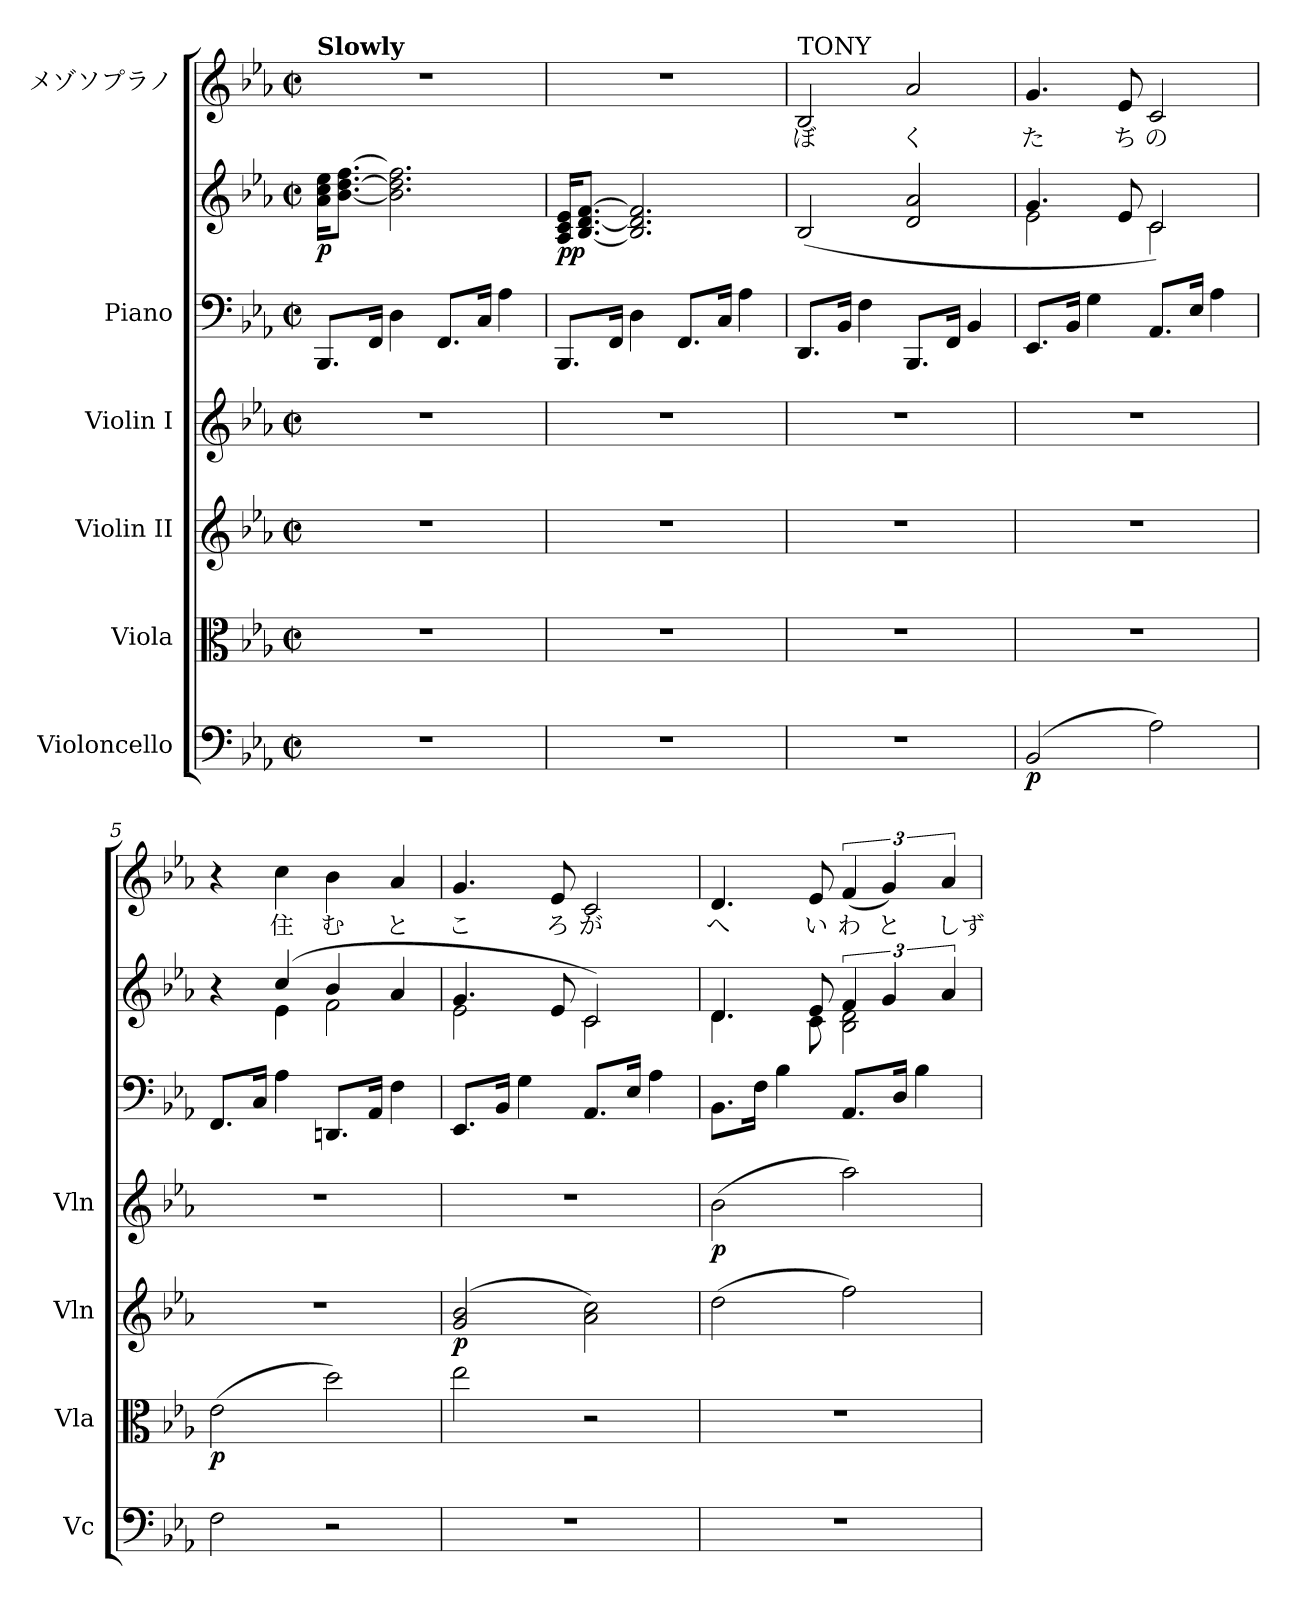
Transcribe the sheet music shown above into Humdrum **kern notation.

**kern	**dynam	**kern	**dynam	**kern	**dynam	**kern	**dynam	**kern	**kern	**dynam	**kern	**text
*part6	*part6	*part5	*part5	*part4	*part4	*part3	*part3	*part2	*part2	*part2	*part1	*part1
*staff7	*staff7	*staff6	*staff6	*staff5	*staff5	*staff4	*staff4	*staff3	*staff2	*staff2/3	*staff1	*staff1
*I"Violoncello	*	*I"Viola	*	*I"Violin II	*	*I"Violin I	*	*I"Piano	*	*	*I"メゾソプラノ	*
*I'Vc	*	*I'Vla	*	*I'Vln	*	*I'Vln	*	*	*	*	*	*
*clefF4	*	*clefC3	*	*clefG2	*	*clefG2	*	*clefF4	*clefG2	*	*clefG2	*
*k[b-e-a-]	*	*k[b-e-a-]	*	*k[b-e-a-]	*	*k[b-e-a-]	*	*k[b-e-a-]	*k[b-e-a-]	*	*k[b-e-a-]	*
*M2/2	*	*M2/2	*	*M2/2	*	*M2/2	*	*M2/2	*M2/2	*	*M2/2	*
*met(c|)	*	*met(c|)	*	*met(c|)	*	*met(c|)	*	*met(c|)	*met(c|)	*	*met(c|)	*
=1	=1	=1	=1	=1	=1	=1	=1	=1	=1	=1	=1	=1
!	!	!	!	!	!	!	!	!	!	!	!LO:TX:a:B:t=Slowly	!
!	!	!	!	!	!	!	!	!	!	!LO:DY:b	!	!
1r	.	1r	.	1r	.	1r	.	8.BBB-/L	16a-\ 16cc\ 16ee-\KL	p	1r	.
.	.	.	.	.	.	.	.	.	[8.b-\ [8.dd\ [8.ff\J	.	.	.
.	.	.	.	.	.	.	.	16FF/Jk	.	.	.	.
.	.	.	.	.	.	.	.	4D\	2.b-\] 2.dd\] 2.ff\]	.	.	.
.	.	.	.	.	.	.	.	8.FF/L	.	.	.	.
.	.	.	.	.	.	.	.	16C/Jk	.	.	.	.
.	.	.	.	.	.	.	.	4A-\	.	.	.	.
=2	=2	=2	=2	=2	=2	=2	=2	=2	=2	=2	=2	=2
!	!	!	!	!	!	!	!	!	!	!LO:DY:b	!	!
1r	.	1r	.	1r	.	1r	.	8.BBB-/L	16A-/ 16c/ 16e-/KL	pp	1r	.
.	.	.	.	.	.	.	.	.	[8.B-/ [8.d/ [8.f/J	.	.	.
.	.	.	.	.	.	.	.	16FF/Jk	.	.	.	.
.	.	.	.	.	.	.	.	4D\	2.B-/] 2.d/] 2.f/]	.	.	.
.	.	.	.	.	.	.	.	8.FF/L	.	.	.	.
.	.	.	.	.	.	.	.	16C/Jk	.	.	.	.
.	.	.	.	.	.	.	.	4A-\	.	.	.	.
=3	=3	=3	=3	=3	=3	=3	=3	=3	=3	=3	=3	=3
!	!	!	!	!	!	!	!	!	!	!	!LO:TX:a:t=TONY	!
!	!	!	!	!	!	!	!	!	!	!	!	!LO:LY:b
1r	.	1r	.	1r	.	1r	.	8.DD/L	(>2B-/	.	2B-/	ぼ
.	.	.	.	.	.	.	.	16BB-/Jk	.	.	.	.
.	.	.	.	.	.	.	.	4F\	.	.	.	.
!	!	!	!	!	!	!	!	!	!	!	!	!LO:LY:b
.	.	.	.	.	.	.	.	8.BBB-/L	2d/ 2a-/	.	2a-/	く
.	.	.	.	.	.	.	.	16FF/Jk	.	.	.	.
.	.	.	.	.	.	.	.	4BB-/	.	.	.	.
=4	=4	=4	=4	=4	=4	=4	=4	=4	=4	=4	=4	=4
*	*	*	*	*	*	*	*	*	*^	*	*	*
!	!LO:DY:b	!	!	!	!	!	!	!	!	!	!	!	!LO:LY:b
(>2BB-/	p	1r	.	1r	.	1r	.	8.EE-/L	4.g/	2e-\	.	4.g/	た
.	.	.	.	.	.	.	.	16BB-/Jk	.	.	.	.	.
.	.	.	.	.	.	.	.	4G\	.	.	.	.	.
!	!	!	!	!	!	!	!	!	!	!	!	!	!LO:LY:b
.	.	.	.	.	.	.	.	.	8e-/	.	.	8e-/	ち
!	!	!	!	!	!	!	!	!	!	!	!	!	!LO:LY:b
2A-\)	.	.	.	.	.	.	.	8.AA-/L	2c/)	2c\	.	2c/	の
.	.	.	.	.	.	.	.	16E-/Jk	.	.	.	.	.
.	.	.	.	.	.	.	.	4A-\	.	.	.	.	.
=5	=5	=5	=5	=5	=5	=5	=5	=5	=5	=5	=5	=5	=5
!	!	!	!LO:DY:b	!	!	!	!	!	!	!	!	!	!
2F\	.	(>2e-\	p	1r	.	1r	.	8.FF/L	4r	4ryy	.	4r	.
.	.	.	.	.	.	.	.	16C/Jk	.	.	.	.	.
!	!	!	!	!	!	!	!	!	!	!	!	!	!LO:LY:b
.	.	.	.	.	.	.	.	4A-\	(>4cc/	4e-\	.	4cc\	住
!	!	!	!	!	!	!	!	!	!	!	!	!	!LO:LY:b
2r	.	2dd\)	.	.	.	.	.	8.DDn/L	4b-/	2f\	.	4b-\	む
.	.	.	.	.	.	.	.	16AA-/Jk	.	.	.	.	.
!	!	!	!	!	!	!	!	!	!	!	!	!	!LO:LY:b
.	.	.	.	.	.	.	.	4F\	4a-/	.	.	4a-/	と
=6	=6	=6	=6	=6	=6	=6	=6	=6	=6	=6	=6	=6	=6
!	!	!	!	!	!LO:DY:b	!	!	!	!	!	!	!	!LO:LY:b
1r	.	2ee-\	.	(>2g/ 2b-/	p	1r	.	8.EE-/L	4.g/	2e-\	.	4.g/	こ
.	.	.	.	.	.	.	.	16BB-/Jk	.	.	.	.	.
.	.	.	.	.	.	.	.	4G\	.	.	.	.	.
!	!	!	!	!	!	!	!	!	!	!	!	!	!LO:LY:b
.	.	.	.	.	.	.	.	.	8e-/	.	.	8e-/	ろ
!	!	!	!	!	!	!	!	!	!	!	!	!	!LO:LY:b
.	.	2r	.	2a-\ 2cc\)	.	.	.	8.AA-/L	2c/)	2c\	.	2c/	が
.	.	.	.	.	.	.	.	16E-/Jk	.	.	.	.	.
.	.	.	.	.	.	.	.	4A-\	.	.	.	.	.
!!LO:LB:g=z
=7	=7	=7	=7	=7	=7	=7	=7	=7	=7	=7	=7	=7	=7
!	!	!	!	!	!	!	!LO:DY:b	!	!	!	!	!	!LO:LY:b
1r	.	1r	.	(>2dd\	.	(>2b-\	p	8.BB-\L	4.d/	4.d\	.	4.d/	へ
.	.	.	.	.	.	.	.	16F\Jk	.	.	.	.	.
.	.	.	.	.	.	.	.	4B-\	.	.	.	.	.
!	!	!	!	!	!	!	!	!	!	!	!	!	!LO:LY:b
.	.	.	.	.	.	.	.	.	8e-/	8c\	.	8e-/	い
!	!	!	!	!	!	!	!	!	!	!	!	!	!LO:LY:b
.	.	.	.	2ff\)	.	2aa-\)	.	8.AA-/L	6f/	2B-\ 2d\	.	(<6f/	わ
!	!	!	!	!	!	!	!	!	!	!	!	!	!LO:LY:b
.	.	.	.	.	.	.	.	.	6g/	.	.	6g/)	と
.	.	.	.	.	.	.	.	16D/Jk	.	.	.	.	.
.	.	.	.	.	.	.	.	4B-\	.	.	.	.	.
!	!	!	!	!	!	!	!	!	!	!	!	!	!LO:LY:b
.	.	.	.	.	.	.	.	.	6a-/	.	.	6a-/	しず
*	*	*	*	*	*	*	*	*	*v	*v	*	*	*
=	=	=	=	=	=	=	=	=	=	=	=	=
*-	*-	*-	*-	*-	*-	*-	*-	*-	*-	*-	*-	*-
